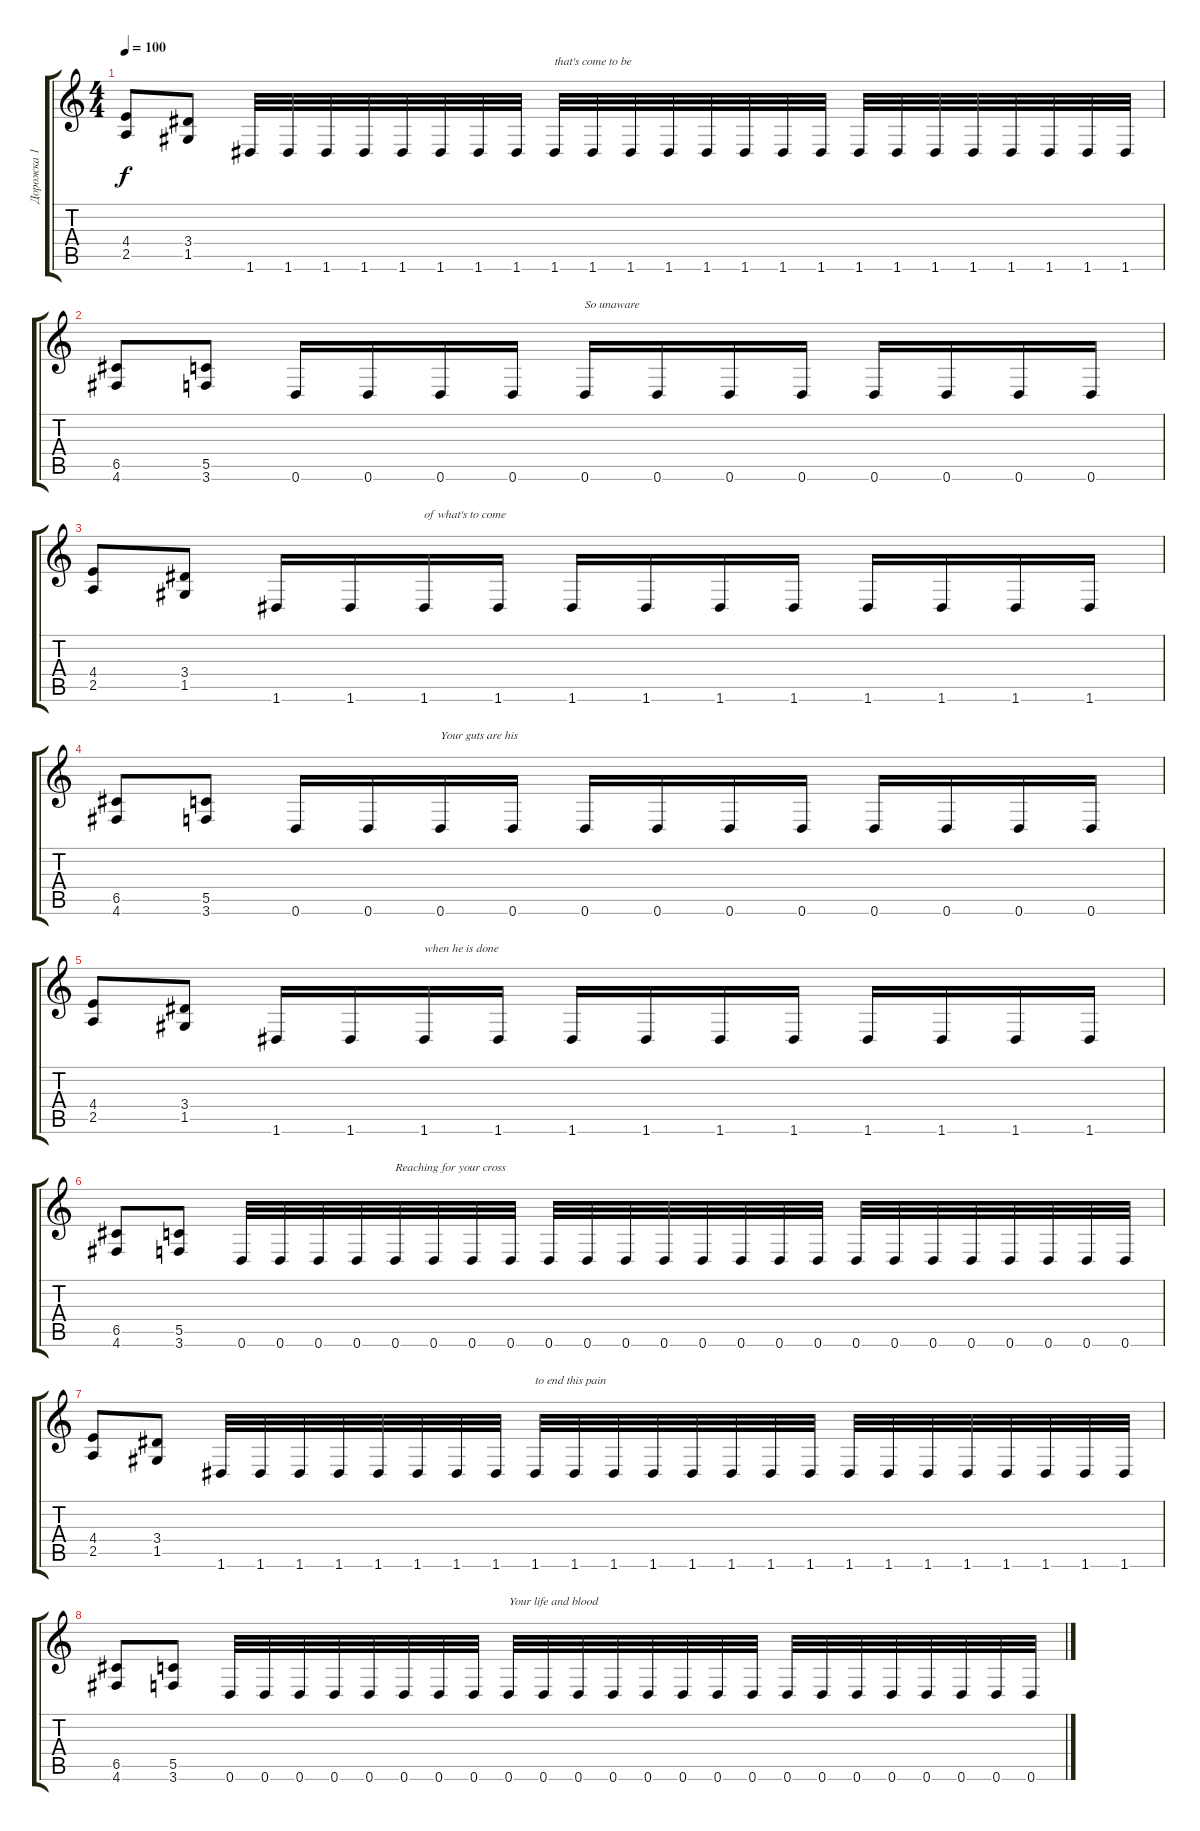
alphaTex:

\track ("Дорожка 1" "Дорожка 1") {instrument distortionguitar}
\staff {score tabs}
\tuning (D4 A3 F3 C3 G2 D2) {hide}
\ts (4 4)
\tempo 100
\clef g2
\ks c
(4.4 2.5).8{dy f} (3.4 1.5).8 1.6.32 1.6.32 1.6.32 1.6.32 1.6.32 1.6.32 1.6.32 1.6.32 1.6.32{txt "that's come to be"} 1.6.32 1.6.32 1.6.32 1.6.32 1.6.32 1.6.32 1.6.32 1.6.32 1.6.32 1.6.32 1.6.32 1.6.32 1.6.32 1.6.32 1.6.32 |
(6.5 4.6).8 (5.5 3.6).8 0.6.16 0.6.16 0.6.16 0.6.16 0.6.16{txt "So unaware "} 0.6.16 0.6.16 0.6.16 0.6.16 0.6.16 0.6.16 0.6.16 |
(4.4 2.5).8 (3.4 1.5).8 1.6.16 1.6.16 1.6.16{txt "of what's to come"} 1.6.16 1.6.16 1.6.16 1.6.16 1.6.16 1.6.16 1.6.16 1.6.16 1.6.16 |
(6.5 4.6).8 (5.5 3.6).8 0.6.16 0.6.16 0.6.16{txt "Your guts are his "} 0.6.16 0.6.16 0.6.16 0.6.16 0.6.16 0.6.16 0.6.16 0.6.16 0.6.16 |
(4.4 2.5).8 (3.4 1.5).8 1.6.16 1.6.16 1.6.16{txt "when he is done"} 1.6.16 1.6.16 1.6.16 1.6.16 1.6.16 1.6.16 1.6.16 1.6.16 1.6.16 |
(6.5 4.6).8 (5.5 3.6).8 0.6.32 0.6.32 0.6.32 0.6.32 0.6.32{txt "Reaching for your cross "} 0.6.32 0.6.32 0.6.32 0.6.32 0.6.32 0.6.32 0.6.32 0.6.32 0.6.32 0.6.32 0.6.32 0.6.32 0.6.32 0.6.32 0.6.32 0.6.32 0.6.32 0.6.32 0.6.32 |
(4.4 2.5).8 (3.4 1.5).8 1.6.32 1.6.32 1.6.32 1.6.32 1.6.32 1.6.32 1.6.32 1.6.32 1.6.32{txt "to end this pain"} 1.6.32 1.6.32 1.6.32 1.6.32 1.6.32 1.6.32 1.6.32 1.6.32 1.6.32 1.6.32 1.6.32 1.6.32 1.6.32 1.6.32 1.6.32 |
(6.5 4.6).8 (5.5 3.6).8 0.6.32 0.6.32 0.6.32 0.6.32 0.6.32 0.6.32 0.6.32 0.6.32 0.6.32{txt "Your life and blood "} 0.6.32 0.6.32 0.6.32 0.6.32 0.6.32 0.6.32 0.6.32 0.6.32 0.6.32 0.6.32 0.6.32 0.6.32 0.6.32 0.6.32 0.6.32
